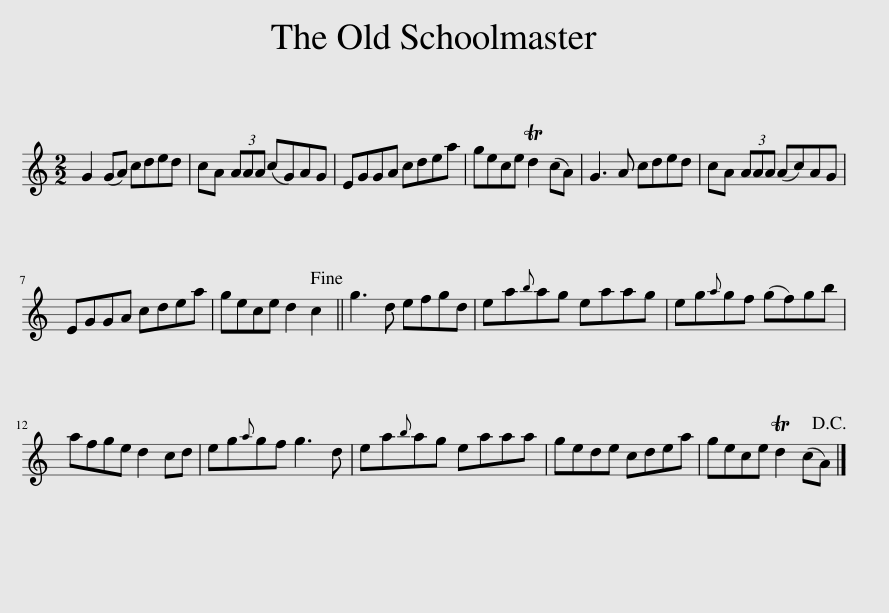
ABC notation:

X:1
L:1/8
M:2/2
I:linebreak $
K:C
V:1 treble
V:1
 G2 (GA) cded | cA (3AAA (cG)AG | EGGA cdea | gece Td2 (cA) | G3 A cded | %5
 cA (3AAA (Ac)AG |$ EGGA cdea | gece d2 c2!fine! || g3 d efgd | ea{b}ag eaag | %10
 eg{a}gf (gf)gb |$ afge d2 cd | eg{a}gf g3 d | ea{b}ag eaaa | gede cdea | %15
 gece Td2 (cA)!D.C.! |] %16
